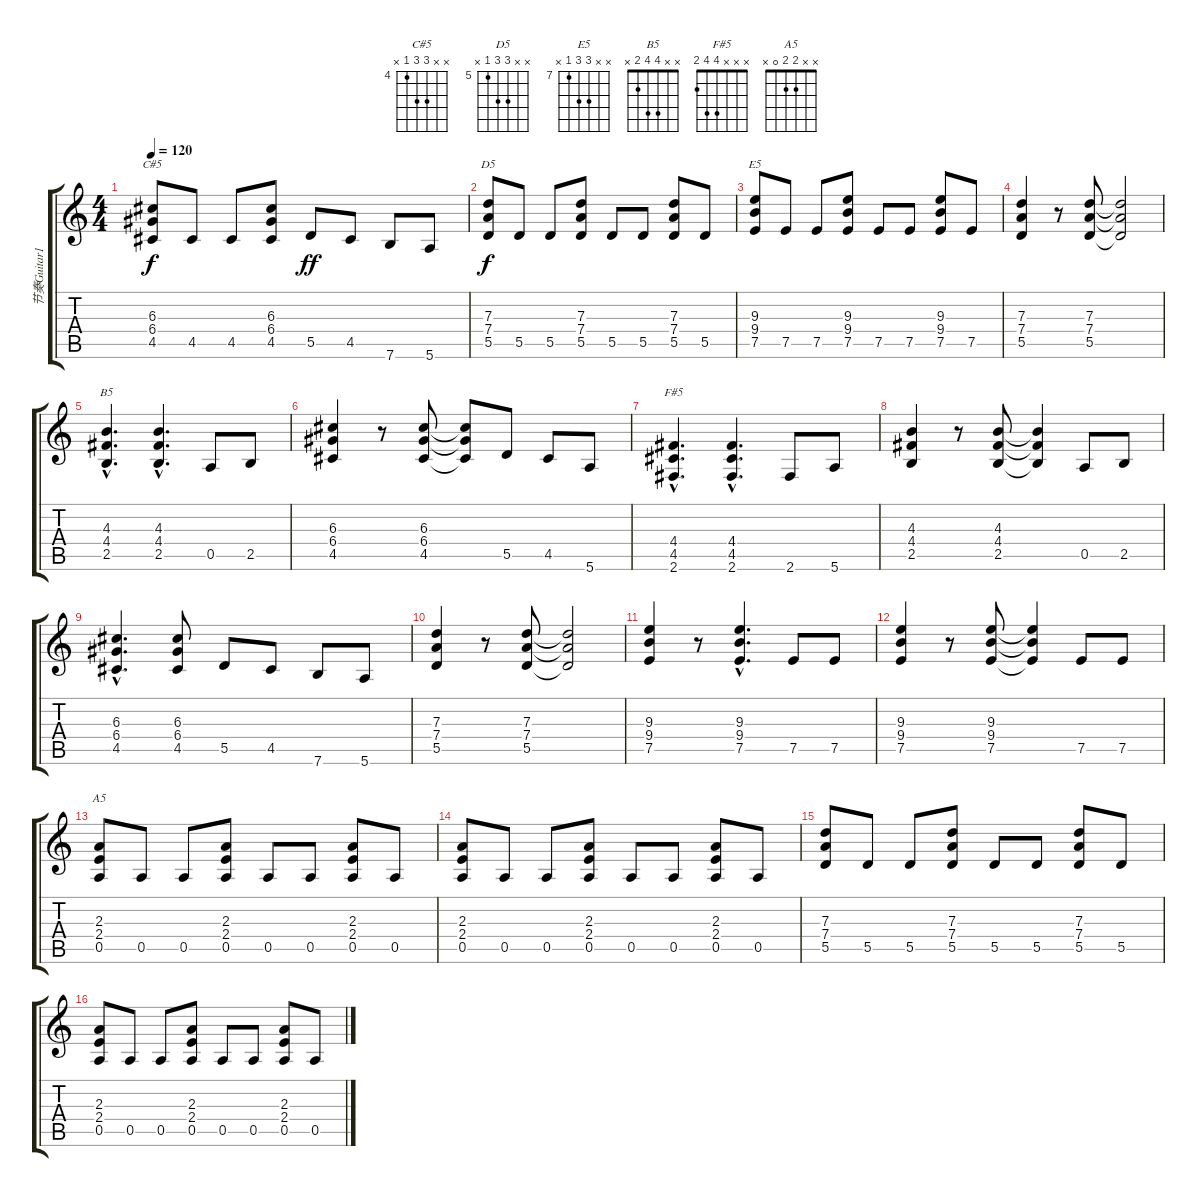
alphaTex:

\track ("节奏Guitar1" "节奏Guitar1") {instrument overdrivenguitar}
\staff {score tabs}
\tuning (E4 B3 G3 D3 A2 E2) {hide}
\chord ("C#5" x x 6 6 4 x) {firstfret 4}
\chord ("D5" x x 7 7 5 x) {firstfret 5}
\chord ("E5" x x 9 9 7 x) {firstfret 7}
\chord ("B5" x x 4 4 2 x)
\chord ("F#5" x x x 4 4 2)
\chord ("A5" x x 2 2 0 x)
\ts (4 4)
\tempo 120
\clef g2
\ks c
(6.3 6.4 4.5).8{ch "C#5" dy f} 4.5.8 4.5.8 (6.3 6.4 4.5).8 5.5.8{dy ff} 4.5.8 7.6.8 5.6.8 |
(7.3 7.4 5.5).8{ch "D5" dy f} 5.5.8 5.5.8 (7.3 7.4 5.5).8 5.5.8 5.5.8 (7.3 7.4 5.5).8 5.5.8 |
(9.3 9.4 7.5).8{ch "E5"} 7.5.8 7.5.8 (9.3 9.4 7.5).8 7.5.8 7.5.8 (9.3 9.4 7.5).8 7.5.8 |
(7.3 7.4 5.5).4 r.8 (7.3 7.4 5.5).8 (7.3{t} 7.4{t} 5.5{t}).2 |
(4.3{hac} 4.4{hac} 2.5{hac}).4{d ch "B5"} (4.3{hac} 4.4{hac} 2.5{hac}).4{d} 0.5.8 2.5.8 |
(6.3 6.4 4.5).4 r.8 (6.3 6.4 4.5).8 (6.3{t} 6.4{t} 4.5{t}).8 5.5.8 4.5.8 5.6.8 |
(4.4{hac} 4.5{hac} 2.6{hac}).4{d ch "F#5"} (4.4{hac} 4.5{hac} 2.6{hac}).4{d} 2.6.8 5.6.8 |
(4.3 4.4 2.5).4 r.8 (4.3 4.4 2.5).8 (4.3{t} 4.4{t} 2.5{t}).4 0.5.8 2.5.8 |
(6.3{hac} 6.4{hac} 4.5{hac}).4{d} (6.3 6.4 4.5).8 5.5.8 4.5.8 7.6.8 5.6.8 |
(7.3 7.4 5.5).4 r.8 (7.3 7.4 5.5).8 (7.3{t} 7.4{t} 5.5{t}).2 |
(9.3 9.4 7.5).4 r.8 (9.3{hac} 9.4{hac} 7.5{hac}).4{d} 7.5.8 7.5.8 |
(9.3 9.4 7.5).4 r.8 (9.3 9.4 7.5).8 (9.3{t} 9.4{t} 7.5{t}).4 7.5.8 7.5.8 |
(2.3 2.4 0.5).8{ch "A5"} 0.5.8 0.5.8 (2.3 2.4 0.5).8 0.5.8 0.5.8 (2.3 2.4 0.5).8 0.5.8 |
(2.3 2.4 0.5).8 0.5.8 0.5.8 (2.3 2.4 0.5).8 0.5.8 0.5.8 (2.3 2.4 0.5).8 0.5.8 |
(7.3 7.4 5.5).8 5.5.8 5.5.8 (7.3 7.4 5.5).8 5.5.8 5.5.8 (7.3 7.4 5.5).8 5.5.8 |
(2.3 2.4 0.5).8 0.5.8 0.5.8 (2.3 2.4 0.5).8 0.5.8 0.5.8 (2.3 2.4 0.5).8 0.5.8
